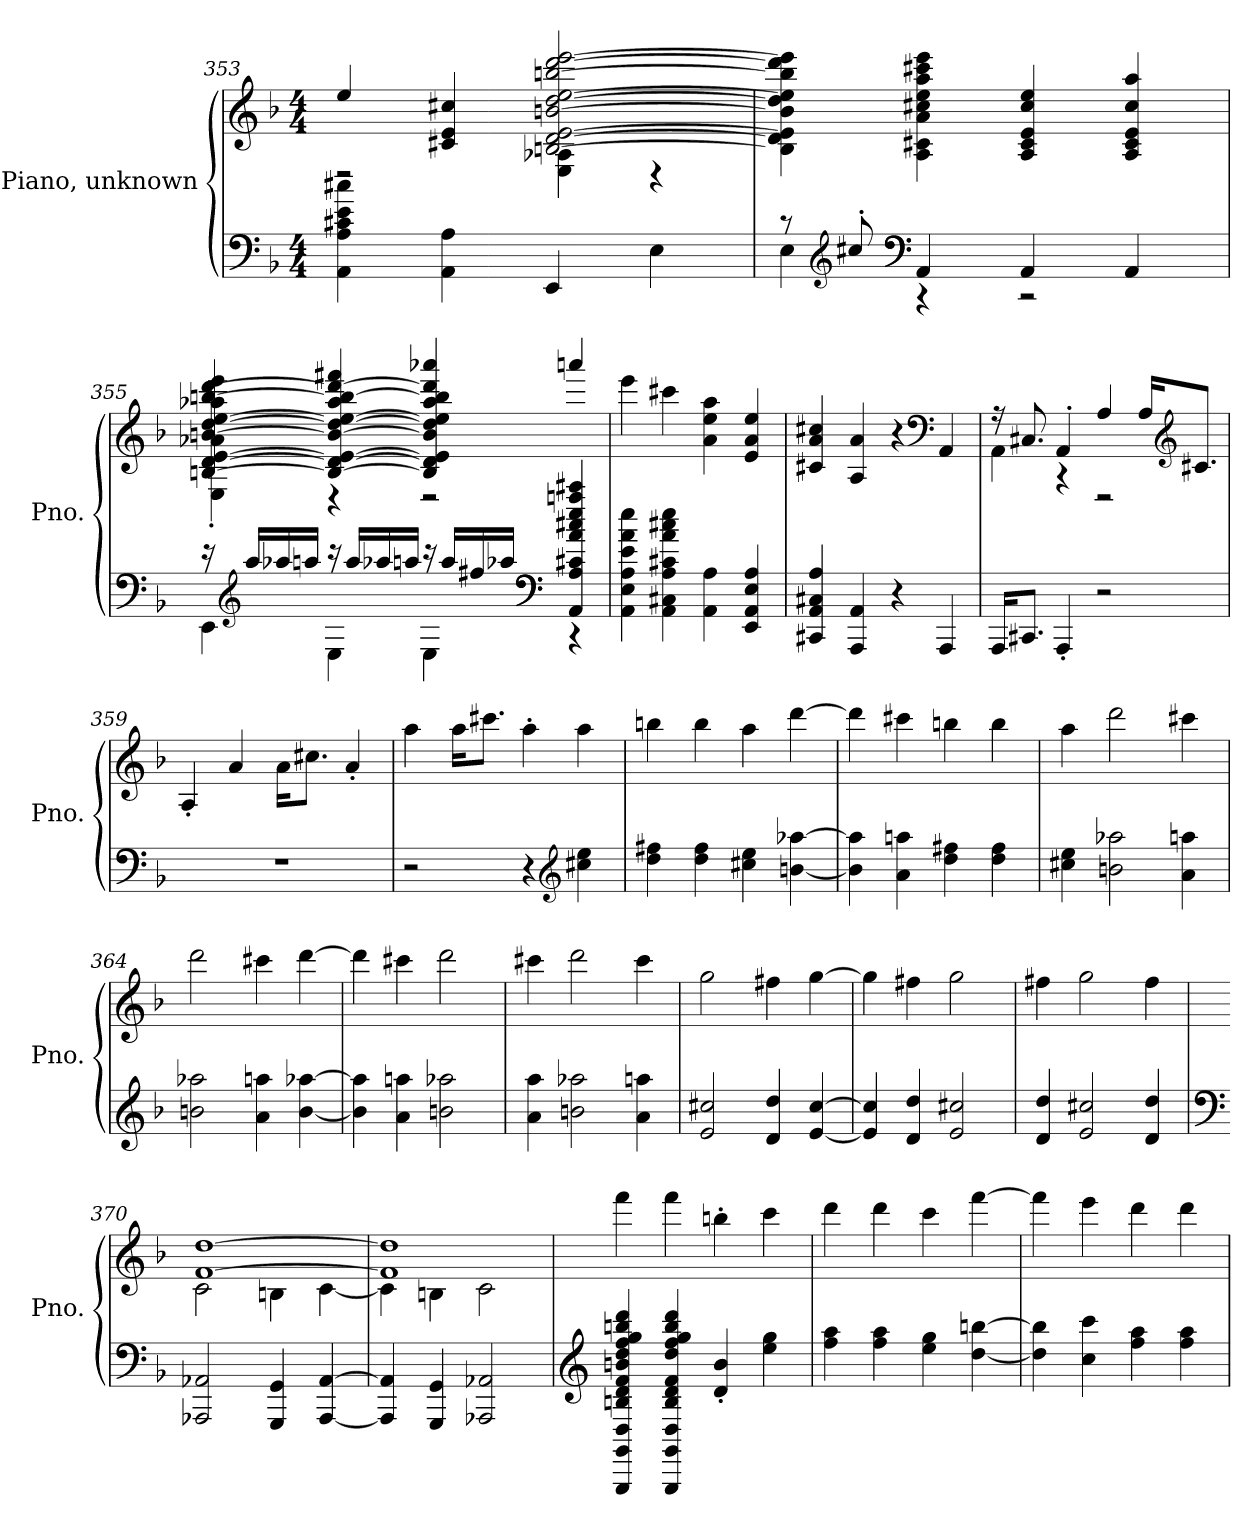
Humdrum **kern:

**kern	**kern
*part1	*part1
*staff2	*staff1
*I"Piano, unknown	*
*I'Pno.	*
*clefF4	*clefG2
*k[b-]	*k[b-]
*M4/4	*M4/4
=353	=353
*	*^
4AA\ 4A\ 4c#X\ 4e\ 4cc#X\	4ee/	2r
4AA\ 4A\	4c#X/ 4e/ 4cc#X/	.
4EE/	[2Bn/ [2d/ [2e/ [2bn/ [2dd/ [2ee/ [2bbn/ [2ddd/ [2eee/	4E\ 4A-X\
4E\	.	4r
*	*v	*v
!!LO:LB:g=z
=354	=354
*^	*
8r	4E\	4B\] 4d\] 4e\] 4b\] 4dd\] 4ee\] 4bb\] 4ddd\] 4eee\]
*clefG2	*	*
8cc#X'/	.	.
*clefF4	*	*
4AA/	4r	4A\ 4c#X\ 4a\ 4cc#X\ 4ee\ 4aa\ 4ccc#X\ 4eee\
4AA/	2r	4A/ 4c#/ 4e/ 4cc#/ 4ee/
4AA/	.	4A/ 4c#/ 4e/ 4cc#/ 4aa/
=355	=355	=355
*	*	*^
16r	4EE\	[4Bn/ [4d/ [4e/ [4bn/ [4dd/ [4ee/ [4bbn/ [4ddd/	4E\' 4a-X\' 4aa-X\' 4eee\'
*clefG2	*	*	*
16aa/LL	.	.	.
16aa-X/	.	.	.
16aan/JJ	.	.	.
16r	4E\	4B/_ 4d/_ 4e/_ 4b/_ 4dd/_ 4ee/_ 4aa-/ 4bb/_ 4ddd/_ 4fff#X/	4r
16aa/LL	.	.	.
16aa-X/	.	.	.
16aan/JJ	.	.	.
16r	4E\	4B/] 4d/] 4e/] 4b/] 4dd/] 4ee/] 4aa-/ 4bb/] 4ddd/] 4aaa-X/	2r
16aa/LL	.	.	.
16ff#X/	.	.	.
16aa-X/JJ	.	.	.
*clefF4	*	*	*
4AA/ 4A/ 4c#X/ 4a/ 4cc#X/ 4ee/ 4aan/ 4ccc#X/	4r	4aaan/	.
*v	*v	*	*
*	*v	*v
=356	=356
4AA\ 4E\ 4A\ 4e\ 4a\ 4ee\	4eee\
4AA\ 4C#X\ 4A\ 4c#X\ 4a\ 4cc#X\ 4ee\	4ccc#X\
4AA\ 4A\	4a\ 4ee\ 4aa\
4EE/ 4AA/ 4E/ 4A/	4e/ 4a/ 4ee/
!!LO:LB:g=z
=357	=357
4CC#X/ 4AA/ 4C#X/ 4A/	4c#X/ 4a/ 4cc#X/
4AAA/ 4AA/	4A/ 4a/
4r	4r
*	*clefF4
4AAA/	4AA/
=358	=358
*	*^
16AAA/KL	16r	4AA\
8.CC#X/J	8.C#X/	.
4AAA'/	4AA'/	4r
2r	4A/	2r
.	16A/KL	.
*	*clefG2	*
.	8.c#X/J	.
*	*v	*v
=359	=359
1r	4A'/
.	4a/
.	16a\KL
.	8.cc#X\J
.	4a'/
=360	=360
2r	4aa\
.	16aa\KL
.	8.ccc#X\J
4r	4aa'\
*clefG2	*
4cc#X\ 4ee\	4aa\
=361	=361
4dd\ 4ff#X\	4bbn\
4dd\ 4ff#\	4bb\
4cc#X\ 4ee\	4aa\
[4bn\ [4aa-X\	[4ddd\
!!LO:LB:g=z
=362	=362
4b\] 4aa-\]	4ddd\]
4a\ 4aan\	4ccc#X\
4dd\ 4ff#X\	4bbn\
4dd\ 4ff#\	4bb\
=363	=363
4cc#X\ 4ee\	4aa\
2bn\ 2aa-X\	2ddd\
4a\ 4aan\	4ccc#X\
=364	=364
2bn\ 2aa-X\	2ddd\
4a\ 4aan\	4ccc#X\
[4b\ [4aa-X\	[4ddd\
=365	=365
4b\] 4aa-\]	4ddd\]
4a\ 4aan\	4ccc#X\
2bn\ 2aa-X\	2ddd\
=366	=366
4a\ 4aa\	4ccc#X\
2bn\ 2aa-X\	2ddd\
4a\ 4aan\	4ccc#\
=367	=367
2e/ 2cc#X/	2gg\
4d/ 4dd/	4ff#X\
[4e/ [4cc#/	[4gg\
=368	=368
4e/] 4cc#/]	4gg\]
4d/ 4dd/	4ff#X\
2e/ 2cc#X/	2gg\
!!LO:LB:g=z
=369	=369
4d/ 4dd/	4ff#X\
2e/ 2cc#X/	2gg\
4d/ 4dd/	4ff#\
=370	=370
*clefF4	*
*	*^
2AAA-X/ 2AA-X/	[1f [1dd	2c\
4GGG/ 4GG/	.	4Bn\
[4AAA-/ [4AA-/	.	[4c\
=371	=371	=371
4AAA-/] 4AA-/]	1f] 1dd]	4c\]
4GGG/ 4GG/	.	4Bn\
2AAA-X/ 2AA-X/	.	2c\
*	*v	*v
=372	=372
*clefG2	*
4GGG/ 4GG/ 4D/ 4Bn/ 4d/ 4f/ 4bn/ 4dd/ 4ff/ 4gg/ 4bbn/ 4ddd/	4fff\
4GGG/ 4GG/ 4D/ 4B/ 4d/ 4f/ 4dd/ 4ff/ 4gg/ 4bb/ 4ddd/	4fff\
4d/' 4b/'	4bbn'\
4ee\ 4gg\	4ccc\
=373	=373
4ff\ 4aa\	4ddd\
4ff\ 4aa\	4ddd\
4ee\ 4gg\	4ccc\
[4dd\ [4bbn\	[4fff\
=374	=374
4dd\] 4bb\]	4fff\]
4cc\ 4ccc\	4eee\
4ff\ 4aa\	4ddd\
4ff\ 4aa\	4ddd\
=	=
*-	*-
